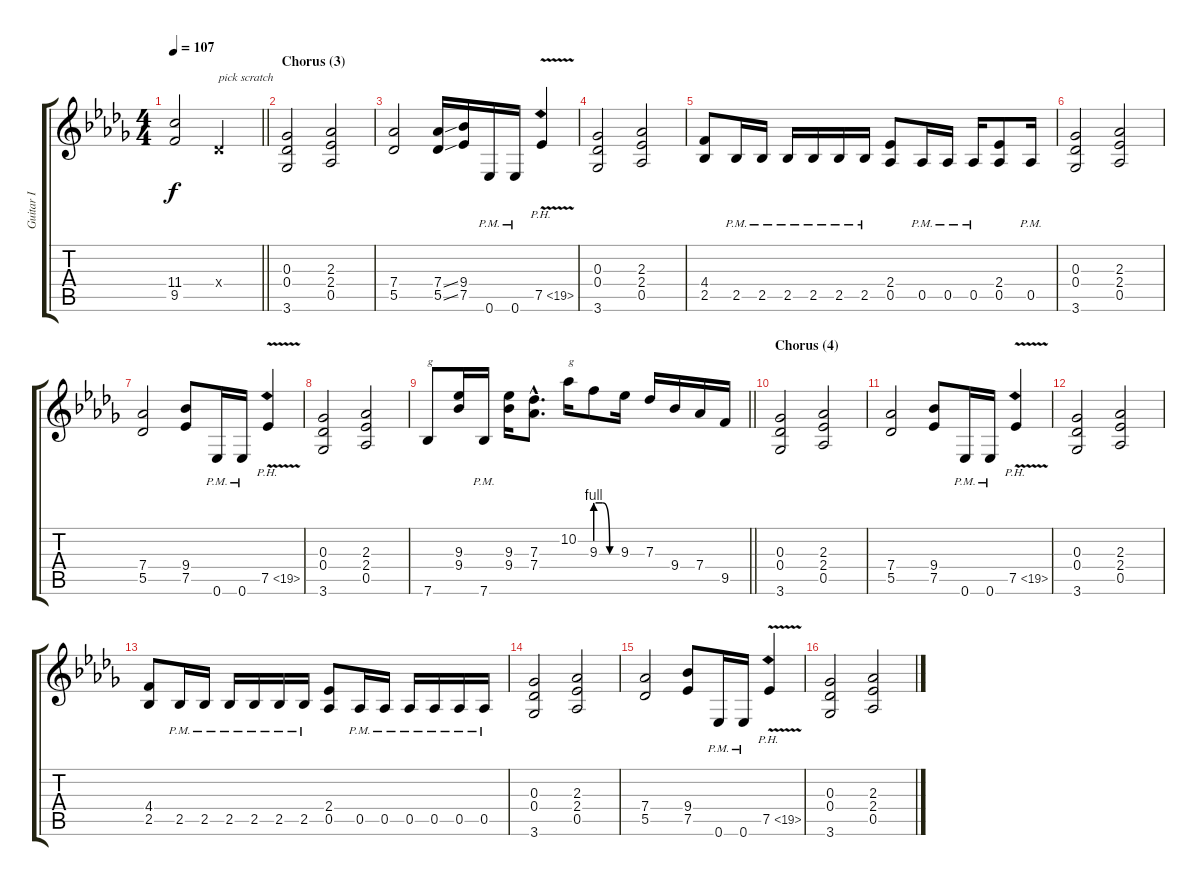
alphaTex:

\track ("Guitar I" "Guitar I") {instrument distortionguitar}
\staff {score tabs}
\tuning (Eb4 Bb3 Gb3 Db3 Ab2 Eb2) {hide}
\ts (4 4)
\tempo 107
\clef g2
\barLineRight lightlight
\ks bbminor
(11.4 9.5).2{dy f} 0.4{x}.2{txt "pick scratch"} |
\section ("" "Chorus (3)")
(0.3 0.4 3.6).2 (2.3 2.4 0.5).2 |
(7.4 5.5).2 (7.4{ss} 5.5{ss}).16 (9.4 7.5).16 0.6{pm}.16 0.6{pm}.16 7.5{ph 12 v}.4 |
(0.3 0.4 3.6).2 (2.3 2.4 0.5).2 |
(4.4 2.5).8 2.5{pm}.16 2.5{pm}.16 2.5{pm}.16 2.5{pm}.16 2.5{pm}.16 2.5{pm}.16 (2.4 0.5).8 0.5{pm}.16 0.5{pm}.16 0.5{pm}.16 (2.4 0.5).8 0.5{pm}.16 |
(0.3 0.4 3.6).2 (2.3 2.4 0.5).2 |
(7.4 5.5).2 (9.4 7.5).8 0.6{pm}.16 0.6{pm}.16 7.5{ph 12 v}.4 |
(0.3 0.4 3.6).2 (2.3 2.4 0.5).2 |
\barLineRight lightlight
7.6.8{txt "g"} (9.3 9.4).16 7.6{pm}.16 (9.3 9.4).16 (7.3{hac} 7.4{hac}).8{d} 10.2.16{txt "g"} 9.3{be (custom 0 4 20 4 40 0 60 0)}.8 9.3.16 7.3.16 9.4.16 7.4.16 9.5.16 |
\section ("" "Chorus (4)")
(0.3 0.4 3.6).2 (2.3 2.4 0.5).2 |
(7.4 5.5).2 (9.4 7.5).8 0.6{pm}.16 0.6{pm}.16 7.5{ph 12 v}.4 |
(0.3 0.4 3.6).2 (2.3 2.4 0.5).2 |
(4.4 2.5).8 2.5{pm}.16 2.5{pm}.16 2.5{pm}.16 2.5{pm}.16 2.5{pm}.16 2.5{pm}.16 (2.4 0.5).8 0.5{pm}.16 0.5{pm}.16 0.5{pm}.16 0.5{pm}.16 0.5{pm}.16 0.5{pm}.16 |
(0.3 0.4 3.6).2 (2.3 2.4 0.5).2 |
(7.4 5.5).2 (9.4 7.5).8 0.6{pm}.16 0.6{pm}.16 7.5{ph 12 v}.4 |
(0.3 0.4 3.6).2 (2.3 2.4 0.5).2
